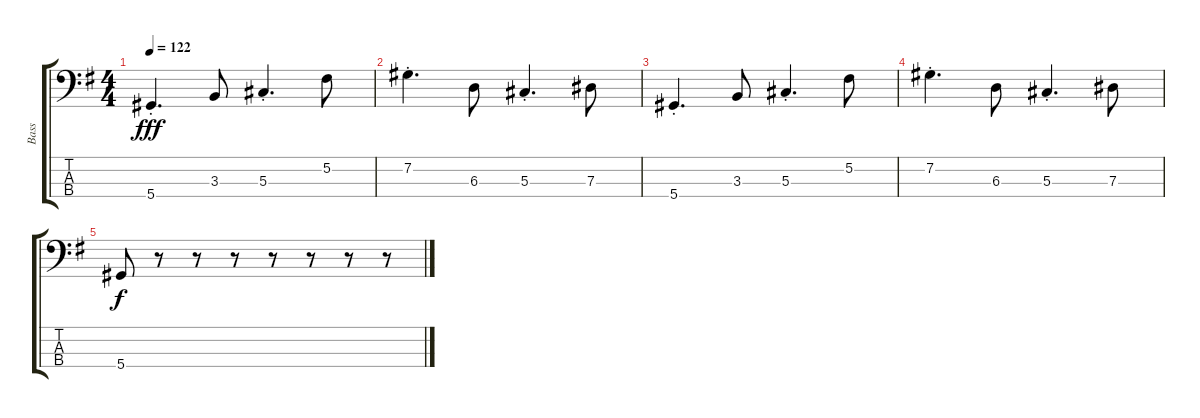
\track ("Bass" "Bass") {instrument electricbassfinger}
\staff {score tabs}
\tuning (Gb2 Db2 Ab1 Eb1) {hide}
\ts (4 4)
\tempo 122
\clef f4
\ks g
5.4{st}.4{d dy fff} 3.3.8 5.3{st}.4{d} 5.2.8 |
7.2{st}.4{d} 6.3.8 5.3{st}.4{d} 7.3.8 |
5.4{st}.4{d} 3.3.8 5.3{st}.4{d} 5.2.8 |
7.2{st}.4{d} 6.3.8 5.3{st}.4{d} 7.3.8 |
5.4.8{dy f} r.8 r.8 r.8 r.8 r.8 r.8 r.8
